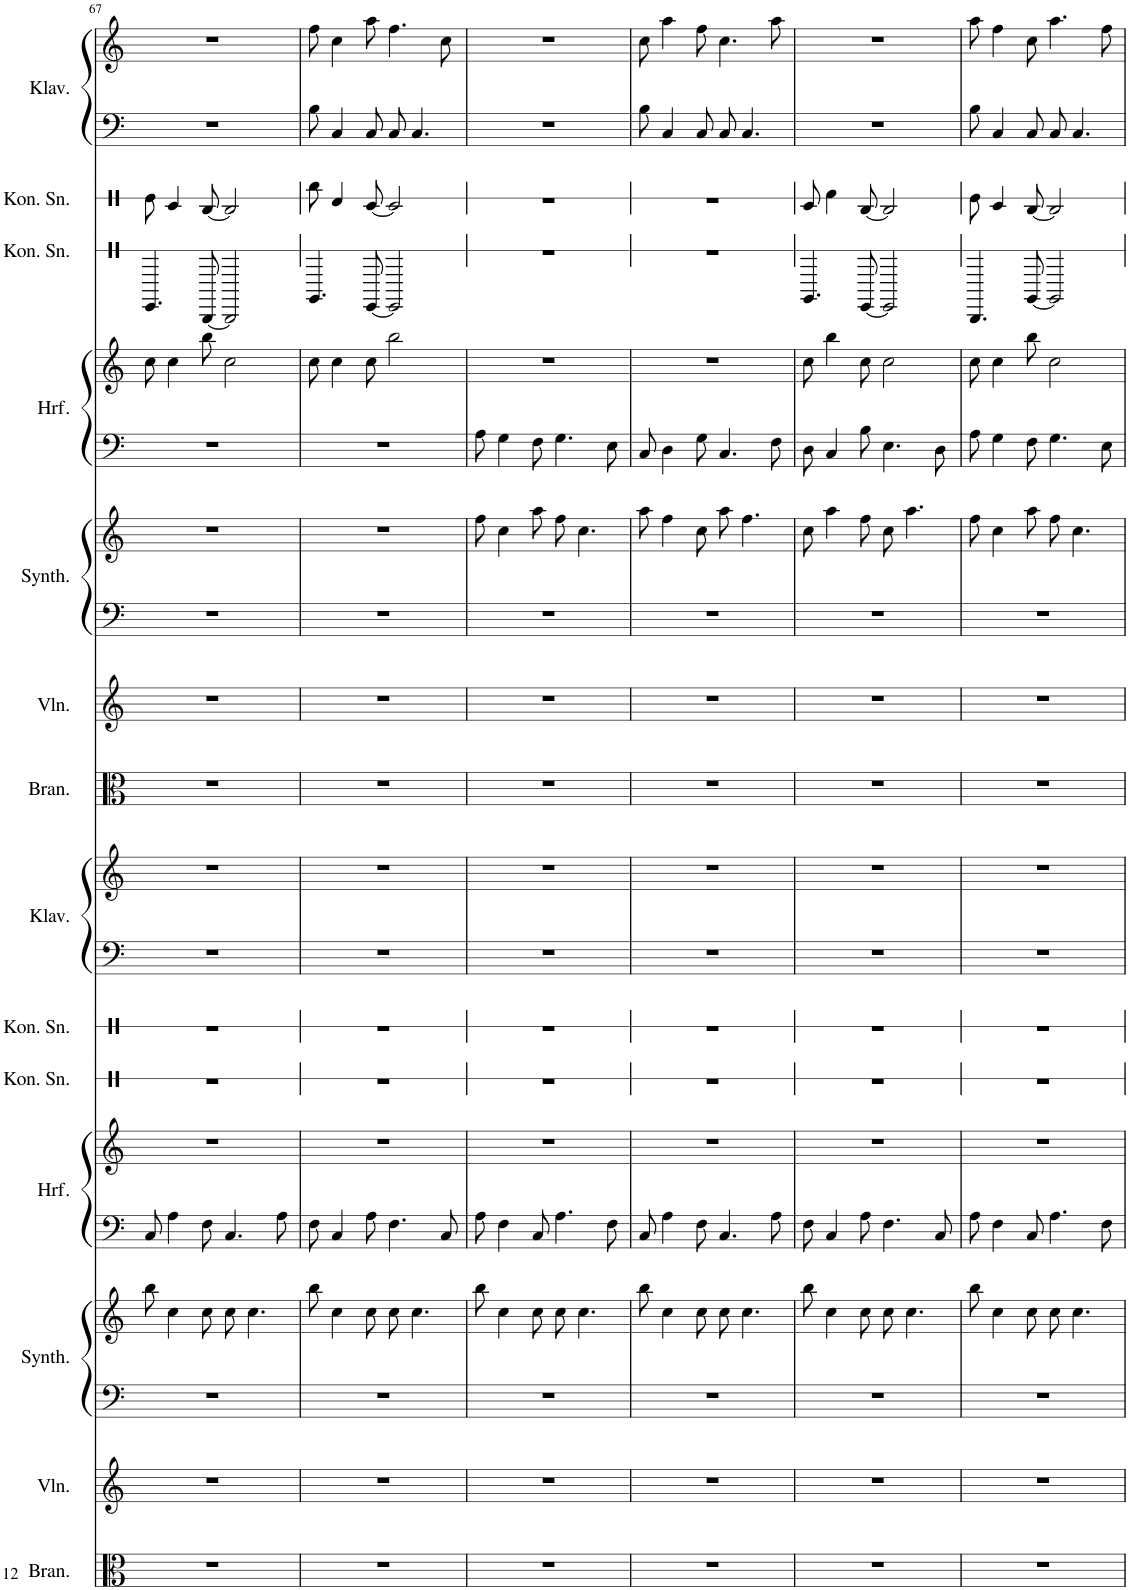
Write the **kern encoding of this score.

**kern	**kern	**kern	**kern	**kern	**kern	**kern	**kern	**kern	**kern	**kern	**kern	**kern	**kern	**kern	**kern	**kern	**kern	**kern	**kern
*part14	*part13	*part12	*part12	*part11	*part11	*part10	*part9	*part8	*part8	*part7	*part6	*part5	*part5	*part4	*part4	*part3	*part2	*part1	*part1
*staff20	*staff19	*staff18	*staff17	*staff16	*staff15	*staff14	*staff13	*staff12	*staff11	*staff10	*staff9	*staff8	*staff7	*staff6	*staff5	*staff4	*staff3	*staff2	*staff1
*I"Bratschen, StringInstrument	*I"Violinen, StringInstrument	*I"Pad Synthesizer, Warm Pad	*	*I"Harfe, Harp	*	*I"Konzert Snare Drum, Taiko	*I"Konzert Snare Drum, Taiko	*I"Klavier, Piano	*	*I"Bratschen, StringInstrument	*I"Violinen, StringInstrument	*I"Pad Synthesizer, Warm Pad	*	*I"Harfe, Harp	*	*I"Konzert Snare Drum, Taiko	*I"Konzert Snare Drum, Taiko	*I"Klavier, Piano	*
*I'Bran.	*I'Vln.	*I'Synth.	*	*I'Hrf.	*	*I'Kon. Sn.	*I'Kon. Sn.	*I'Klav.	*	*I'Bran.	*I'Vln.	*I'Synth.	*	*I'Hrf.	*	*I'Kon. Sn.	*I'Kon. Sn.	*I'Klav.	*
!!LO:PB:g=z
*clefC3	*clefG2	*clefF4	*clefG2	*clefF4	*clefG2	*clefX	*clefX	*clefF4	*clefG2	*clefC3	*clefG2	*clefF4	*clefG2	*clefF4	*clefG2	*clefX	*clefX	*clefF4	*clefG2
*k[]	*k[]	*k[]	*k[]	*k[]	*k[]	*k[]	*k[]	*k[]	*k[]	*k[]	*k[]	*k[]	*k[]	*k[]	*k[]	*k[]	*k[]	*k[]	*k[]
*M4/4	*M4/4	*M4/4	*M4/4	*M4/4	*M4/4	*M4/4	*M4/4	*M4/4	*M4/4	*M4/4	*M4/4	*M4/4	*M4/4	*M4/4	*M4/4	*M4/4	*M4/4	*M4/4	*M4/4
=67	=67	=67	=67	=67	=67	=67	=67	=67	=67	=67	=67	=67	=67	=67	=67	=67	=67	=67	=67
1r	1r	1r	8bb\	8C/	1r	1r	1r	1r	1r	1r	1r	1r	1r	1r	8cc\	4.F/	8ff\	1r	1r
.	.	.	4cc\	4A\	.	.	.	.	.	.	.	.	.	.	4cc\	.	4dd/	.	.
.	.	.	8cc\	8F\	.	.	.	.	.	.	.	.	.	.	8bb\	[8C/	[8cc/	.	.
.	.	.	8cc\	4.C/	.	.	.	.	.	.	.	.	.	.	2cc\	2C/]	2cc/]	.	.
.	.	.	4.cc\	.	.	.	.	.	.	.	.	.	.	.	.	.	.	.	.
.	.	.	.	8A\	.	.	.	.	.	.	.	.	.	.	.	.	.	.	.
=68	=68	=68	=68	=68	=68	=68	=68	=68	=68	=68	=68	=68	=68	=68	=68	=68	=68	=68	=68
1r	1r	1r	8bb\	8F\	1r	1r	1r	1r	1r	1r	1r	1r	1r	1r	8cc\	4.A/	8bb\	8B\	8ff\
.	.	.	4cc\	4C/	.	.	.	.	.	.	.	.	.	.	4cc\	.	4ee/	4C/	4cc\
.	.	.	8cc\	8A\	.	.	.	.	.	.	.	.	.	.	8cc\	[8F/	[8dd/	8C/	8aa\
.	.	.	8cc\	4.F\	.	.	.	.	.	.	.	.	.	.	2bb\	2F/]	2dd/]	8C/	4.ff\
.	.	.	4.cc\	.	.	.	.	.	.	.	.	.	.	.	.	.	.	4.C/	.
.	.	.	.	8C/	.	.	.	.	.	.	.	.	.	.	.	.	.	.	8cc\
=69	=69	=69	=69	=69	=69	=69	=69	=69	=69	=69	=69	=69	=69	=69	=69	=69	=69	=69	=69
1r	1r	1r	8bb\	8A\	1r	1r	1r	1r	1r	1r	1r	1r	8ff\	8A\	1r	1r	1r	1r	1r
.	.	.	4cc\	4F\	.	.	.	.	.	.	.	.	4cc\	4G\	.	.	.	.	.
.	.	.	8cc\	8C/	.	.	.	.	.	.	.	.	8aa\	8F\	.	.	.	.	.
.	.	.	8cc\	4.A\	.	.	.	.	.	.	.	.	8ff\	4.G\	.	.	.	.	.
.	.	.	4.cc\	.	.	.	.	.	.	.	.	.	4.cc\	.	.	.	.	.	.
.	.	.	.	8F\	.	.	.	.	.	.	.	.	.	8E\	.	.	.	.	.
=70	=70	=70	=70	=70	=70	=70	=70	=70	=70	=70	=70	=70	=70	=70	=70	=70	=70	=70	=70
1r	1r	1r	8bb\	8C/	1r	1r	1r	1r	1r	1r	1r	1r	8aa\	8C/	1r	1r	1r	8B\	8cc\
.	.	.	4cc\	4A\	.	.	.	.	.	.	.	.	4ff\	4D\	.	.	.	4C/	4aa\
.	.	.	8cc\	8F\	.	.	.	.	.	.	.	.	8cc\	8G\	.	.	.	8C/	8ff\
.	.	.	8cc\	4.C/	.	.	.	.	.	.	.	.	8aa\	4.C/	.	.	.	8C/	4.cc\
.	.	.	4.cc\	.	.	.	.	.	.	.	.	.	4.ff\	.	.	.	.	4.C/	.
.	.	.	.	8A\	.	.	.	.	.	.	.	.	.	8F\	.	.	.	.	8aa\
=71	=71	=71	=71	=71	=71	=71	=71	=71	=71	=71	=71	=71	=71	=71	=71	=71	=71	=71	=71
1r	1r	1r	8bb\	8F\	1r	1r	1r	1r	1r	1r	1r	1r	8cc\	8D\	8cc\	4.A/	8dd/	1r	1r
.	.	.	4cc\	4C/	.	.	.	.	.	.	.	.	4aa\	4C/	4bb\	.	4gg\	.	.
.	.	.	8cc\	8A\	.	.	.	.	.	.	.	.	8ff\	8B\	8cc\	[8F/	[8cc/	.	.
.	.	.	8cc\	4.F\	.	.	.	.	.	.	.	.	8cc\	4.E\	2cc\	2F/]	2cc/]	.	.
.	.	.	4.cc\	.	.	.	.	.	.	.	.	.	4.aa\	.	.	.	.	.	.
.	.	.	.	8C/	.	.	.	.	.	.	.	.	.	8D\	.	.	.	.	.
=72	=72	=72	=72	=72	=72	=72	=72	=72	=72	=72	=72	=72	=72	=72	=72	=72	=72	=72	=72
1r	1r	1r	8bb\	8A\	1r	1r	1r	1r	1r	1r	1r	1r	8ff\	8A\	8cc\	4.C/	8ff\	8B\	8aa\
.	.	.	4cc\	4F\	.	.	.	.	.	.	.	.	4cc\	4G\	4cc\	.	4dd/	4C/	4ff\
.	.	.	8cc\	8C/	.	.	.	.	.	.	.	.	8aa\	8F\	8bb\	[8A/	[8cc/	8C/	8cc\
.	.	.	8cc\	4.A\	.	.	.	.	.	.	.	.	8ff\	4.G\	2cc\	2A/]	2cc/]	8C/	4.aa\
.	.	.	4.cc\	.	.	.	.	.	.	.	.	.	4.cc\	.	.	.	.	4.C/	.
.	.	.	.	8F\	.	.	.	.	.	.	.	.	.	8E\	.	.	.	.	8ff\
=	=	=	=	=	=	=	=	=	=	=	=	=	=	=	=	=	=	=	=
*-	*-	*-	*-	*-	*-	*-	*-	*-	*-	*-	*-	*-	*-	*-	*-	*-	*-	*-	*-
